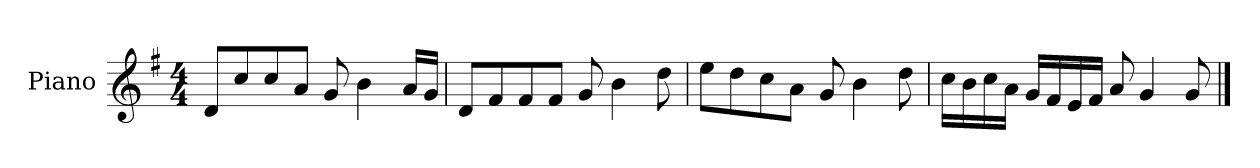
**kern
*part1
*staff1
*I"Piano
*I'P-no
*clefG2
*k[f#]
*M4/4
*MM90
=1
8d/L
8cc/
8cc/
8a/J
8g/
4b\
16a/LL
16g/JJ
=2
8d/L
8f#/
8f#/
8f#/J
8g/
4b\
8dd\
=3
8ee\L
8dd\
8cc\
8a\J
8g/
4b\
8dd\
=4
16cc\LL
16b\
16cc\
16a\JJ
16g/LL
16f#/
16e/
16f#/JJ
8a/
4g/
8g/
==
*-
